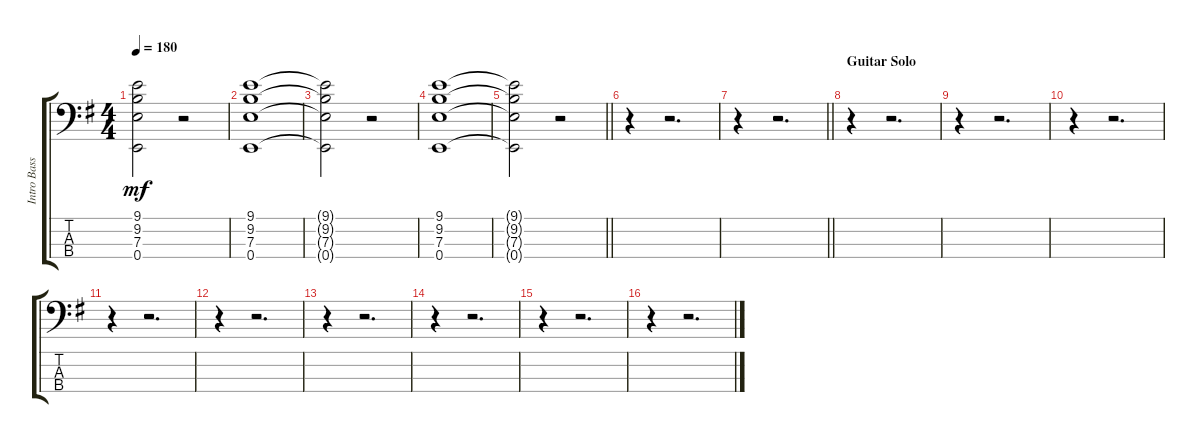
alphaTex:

\track ("Intro Bass " "Intro Bass") {instrument distortionguitar}
\staff {score tabs}
\tuning (G2 D2 A1 E1) {hide}
\ts (4 4)
\tempo 180
\clef f4
\ks eminor
(9.1{t} 9.2{t} 7.3{t} 0.4{t}).2{dy mf} r.2 |
(9.1 9.2 7.3 0.4).1 |
(9.1{t} 9.2{t} 7.3{t} 0.4{t}).2 r.2 |
(9.1 9.2 7.3 0.4).1 |
\barLineRight lightlight
(9.1{t} 9.2{t} 7.3{t} 0.4{t}).2 r.2 |
r.4 r.2{d} |
\barLineRight lightlight
r.4 r.2{d} |
\section ("" "Guitar Solo")
r.4 r.2{d} |
r.4 r.2{d} |
r.4 r.2{d} |
r.4 r.2{d} |
r.4 r.2{d} |
r.4 r.2{d} |
r.4 r.2{d} |
r.4 r.2{d} |
r.4 r.2{d}
